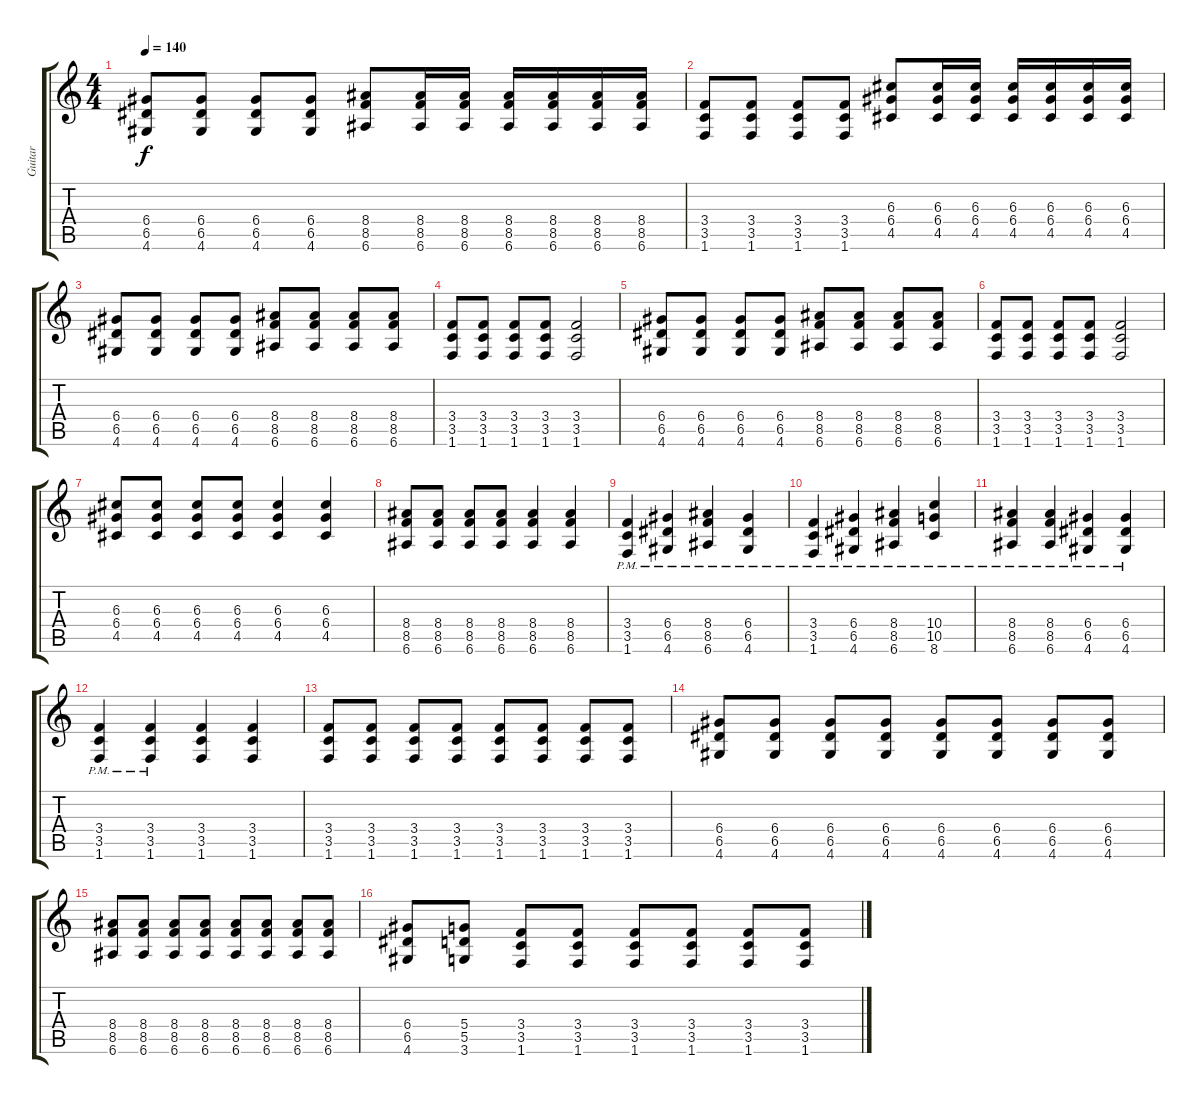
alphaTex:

\track ("Guitar" "Guitar") {instrument distortionguitar}
\staff {score tabs}
\tuning (E4 B3 G3 D3 A2 E2) {hide}
\ts (4 4)
\tempo 140
\clef g2
\ks c
(6.4 6.5 4.6).8{dy f} (6.4 6.5 4.6).8 (6.4 6.5 4.6).8 (6.4 6.5 4.6).8 (8.4 8.5 6.6).8 (8.4 8.5 6.6).16 (8.4 8.5 6.6).16 (8.4 8.5 6.6).16 (8.4 8.5 6.6).16 (8.4 8.5 6.6).16 (8.4 8.5 6.6).16 |
(3.4 3.5 1.6).8 (3.4 3.5 1.6).8 (3.4 3.5 1.6).8 (3.4 3.5 1.6).8 (6.3 6.4 4.5).8 (6.3 6.4 4.5).16 (6.3 6.4 4.5).16 (6.3 6.4 4.5).16 (6.3 6.4 4.5).16 (6.3 6.4 4.5).16 (6.3 6.4 4.5).16 |
(6.4 6.5 4.6).8 (6.4 6.5 4.6).8 (6.4 6.5 4.6).8 (6.4 6.5 4.6).8 (8.4 8.5 6.6).8 (8.4 8.5 6.6).8 (8.4 8.5 6.6).8 (8.4 8.5 6.6).8 |
(3.4 3.5 1.6).8 (3.4 3.5 1.6).8 (3.4 3.5 1.6).8 (3.4 3.5 1.6).8 (3.4 3.5 1.6).2 |
(6.4 6.5 4.6).8 (6.4 6.5 4.6).8 (6.4 6.5 4.6).8 (6.4 6.5 4.6).8 (8.4 8.5 6.6).8 (8.4 8.5 6.6).8 (8.4 8.5 6.6).8 (8.4 8.5 6.6).8 |
(3.4 3.5 1.6).8 (3.4 3.5 1.6).8 (3.4 3.5 1.6).8 (3.4 3.5 1.6).8 (3.4 3.5 1.6).2 |
(6.3 6.4 4.5).8 (6.3 6.4 4.5).8 (6.3 6.4 4.5).8 (6.3 6.4 4.5).8 (6.3 6.4 4.5).4 (6.3 6.4 4.5).4 |
(8.4 8.5 6.6).8 (8.4 8.5 6.6).8 (8.4 8.5 6.6).8 (8.4 8.5 6.6).8 (8.4 8.5 6.6).4 (8.4 8.5 6.6).4 |
(3.4{pm} 3.5{pm} 1.6{pm}).4 (6.4{pm} 6.5{pm} 4.6{pm}).4 (8.4{pm} 8.5{pm} 6.6{pm}).4 (6.4{pm} 6.5{pm} 4.6{pm}).4 |
(3.4{pm} 3.5{pm} 1.6{pm}).4 (6.4{pm} 6.5{pm} 4.6{pm}).4 (8.4{pm} 8.5{pm} 6.6{pm}).4 (10.4{pm} 10.5{pm} 8.6{pm}).4 |
(8.4{pm} 8.5{pm} 6.6{pm}).4 (8.4{pm} 8.5{pm} 6.6{pm}).4 (6.4{pm} 6.5{pm} 4.6{pm}).4 (6.4{pm} 6.5{pm} 4.6{pm}).4 |
(3.4{pm} 3.5{pm} 1.6{pm}).4 (3.4{pm} 3.5{pm} 1.6{pm}).4 (3.4 3.5 1.6).4 (3.4 3.5 1.6).4 |
(3.4 3.5 1.6).8 (3.4 3.5 1.6).8 (3.4 3.5 1.6).8 (3.4 3.5 1.6).8 (3.4 3.5 1.6).8 (3.4 3.5 1.6).8 (3.4 3.5 1.6).8 (3.4 3.5 1.6).8 |
(6.4 6.5 4.6).8 (6.4 6.5 4.6).8 (6.4 6.5 4.6).8 (6.4 6.5 4.6).8 (6.4 6.5 4.6).8 (6.4 6.5 4.6).8 (6.4 6.5 4.6).8 (6.4 6.5 4.6).8 |
(8.4 8.5 6.6).8 (8.4 8.5 6.6).8 (8.4 8.5 6.6).8 (8.4 8.5 6.6).8 (8.4 8.5 6.6).8 (8.4 8.5 6.6).8 (8.4 8.5 6.6).8 (8.4 8.5 6.6).8 |
(6.4 6.5 4.6).8 (5.4 5.5 3.6).8 (3.4 3.5 1.6).8 (3.4 3.5 1.6).8 (3.4 3.5 1.6).8 (3.4 3.5 1.6).8 (3.4 3.5 1.6).8 (3.4 3.5 1.6).8
